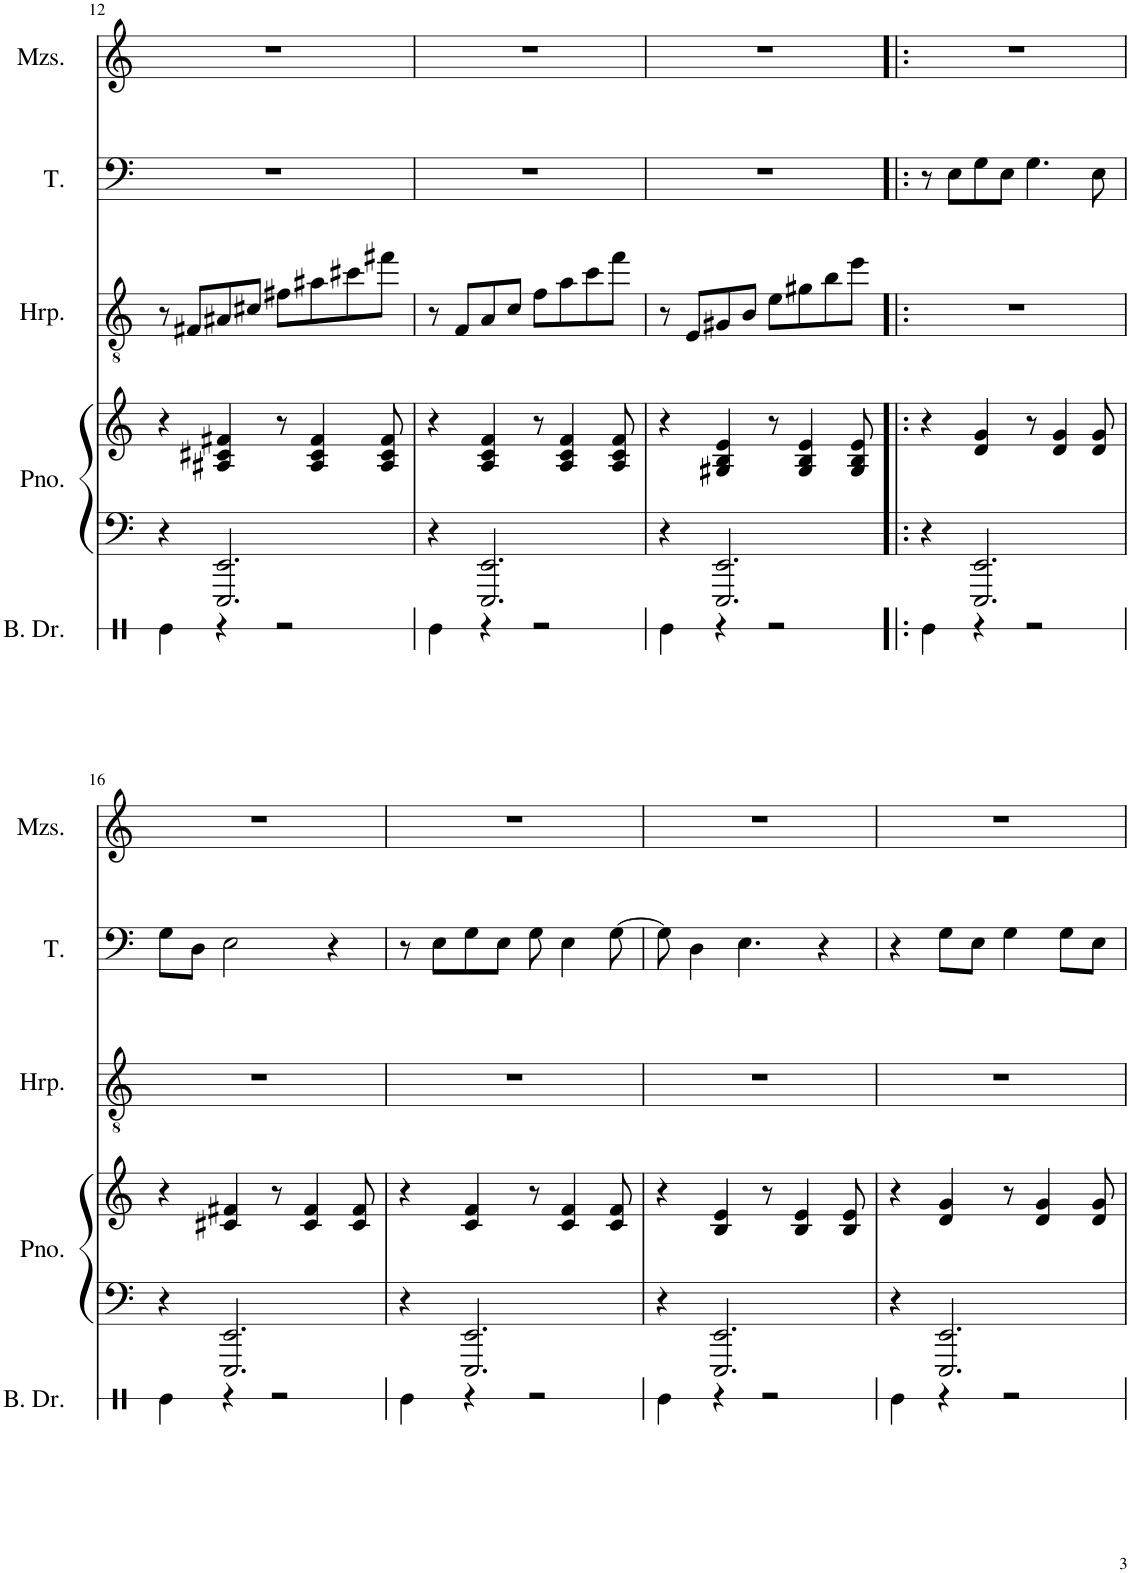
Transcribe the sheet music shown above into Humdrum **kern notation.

**kern	**kern	**kern	**kern	**kern	**kern
*part5	*part4	*part4	*part3	*part2	*part1
*staff6	*staff5	*staff4	*staff3	*staff2	*staff1
*I"Bass Drum	*I"Piano	*	*I"Harp	*I"Tenor	*I"Mezzo-soprano
*I'B. Dr.	*I'Pno.	*	*I'Hrp.	*I'T.	*I'Mzs.
!!LO:PB:g=z
*clefX	*clefF4	*clefG2	*clefGv2	*clefF4	*clefG2
*k[]	*k[]	*k[]	*k[]	*k[]	*k[]
*M4/4	*M4/4	*M4/4	*M4/4	*M4/4	*M4/4
=12	=12	=12	=12	=12	=12
4Re\	4r	4r	8r	1r	1r
.	.	.	8F#X/L	.	.
4r	2.EEE/ 2.EE/	4A#X/ 4c#X/ 4f#X/	8A#X/	.	.
.	.	.	8c#X/J	.	.
2r	.	8r	8f#X\L	.	.
.	.	4A#/ 4c#/ 4f#/	8a#X\	.	.
.	.	.	8cc#X\	.	.
.	.	8A#/ 8c#/ 8f#/	8ff#X\J	.	.
=13	=13	=13	=13	=13	=13
4Re\	4r	4r	8r	1r	1r
.	.	.	8F/L	.	.
4r	2.EEE/ 2.EE/	4A/ 4c/ 4f/	8A/	.	.
.	.	.	8c/J	.	.
2r	.	8r	8f\L	.	.
.	.	4A/ 4c/ 4f/	8a\	.	.
.	.	.	8cc\	.	.
.	.	8A/ 8c/ 8f/	8ff\J	.	.
=14	=14	=14	=14	=14	=14
4Re\	4r	4r	8r	1r	1r
.	.	.	8E/L	.	.
4r	2.EEE/ 2.EE/	4G#X/ 4B/ 4e/	8G#X/	.	.
.	.	.	8B/J	.	.
2r	.	8r	8e\L	.	.
.	.	4G#/ 4B/ 4e/	8g#X\	.	.
.	.	.	8b\	.	.
.	.	8G#/ 8B/ 8e/	8ee\J	.	.
=15!|:	=15!|:	=15!|:	=15!|:	=15!|:	=15!|:
4Re\	4r	4r	1r	8r	1r
.	.	.	.	8E\L	.
4r	2.EEE/ 2.EE/	4d/ 4g/	.	8G\	.
.	.	.	.	8E\J	.
2r	.	8r	.	4.G\	.
.	.	4d/ 4g/	.	.	.
.	.	8d/ 8g/	.	8E\	.
!!LO:LB:g=z
=16	=16	=16	=16	=16	=16
4Re\	4r	4r	1r	8G\L	1r
.	.	.	.	8D\J	.
4r	2.EEE/ 2.EE/	4c#X/ 4f#X/	.	2E\	.
2r	.	8r	.	.	.
.	.	4c#/ 4f#/	.	.	.
.	.	.	.	4r	.
.	.	8c#/ 8f#/	.	.	.
=17	=17	=17	=17	=17	=17
4Re\	4r	4r	1r	8r	1r
.	.	.	.	8E\L	.
4r	2.EEE/ 2.EE/	4c/ 4f/	.	8G\	.
.	.	.	.	8E\J	.
2r	.	8r	.	8G\	.
.	.	4c/ 4f/	.	4E\	.
.	.	8c/ 8f/	.	[8G\	.
=18	=18	=18	=18	=18	=18
4Re\	4r	4r	1r	8G\]	1r
.	.	.	.	4D\	.
4r	2.EEE/ 2.EE/	4B/ 4e/	.	.	.
.	.	.	.	4.E\	.
2r	.	8r	.	.	.
.	.	4B/ 4e/	.	.	.
.	.	.	.	4r	.
.	.	8B/ 8e/	.	.	.
=19	=19	=19	=19	=19	=19
4Re\	4r	4r	1r	4r	1r
4r	2.EEE/ 2.EE/	4d/ 4g/	.	8G\L	.
.	.	.	.	8E\J	.
2r	.	8r	.	4G\	.
.	.	4d/ 4g/	.	.	.
.	.	.	.	8G\L	.
.	.	8d/ 8g/	.	8E\J	.
=	=	=	=	=	=
*-	*-	*-	*-	*-	*-
